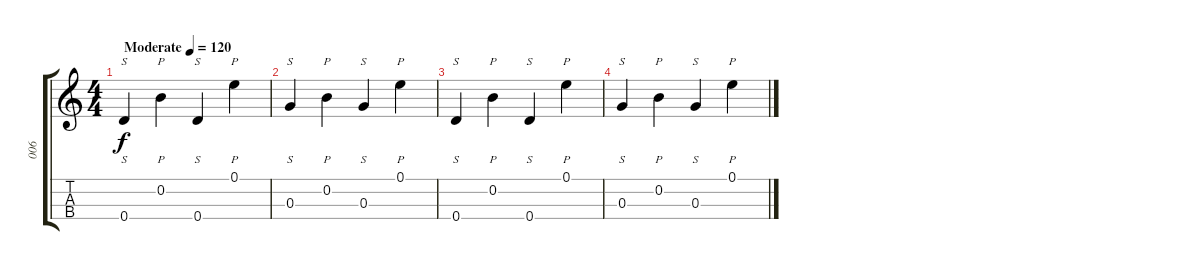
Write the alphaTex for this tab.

\track ("006" "006") {instrument slapbass1}
\staff {score tabs}
\tuning (E4 B3 G3 D3) {hide}
\ts (4 4)
\tempo (120 "Moderate")
\clef g2
\ks c
0.4.4{s dy f instrument slapbass1} 0.2.4{p} 0.4.4{s} 0.1.4{p} |
0.3.4{s} 0.2.4{p} 0.3.4{s} 0.1.4{p} |
0.4.4{s} 0.2.4{p} 0.4.4{s} 0.1.4{p} |
0.3.4{s} 0.2.4{p} 0.3.4{s} 0.1.4{p}
